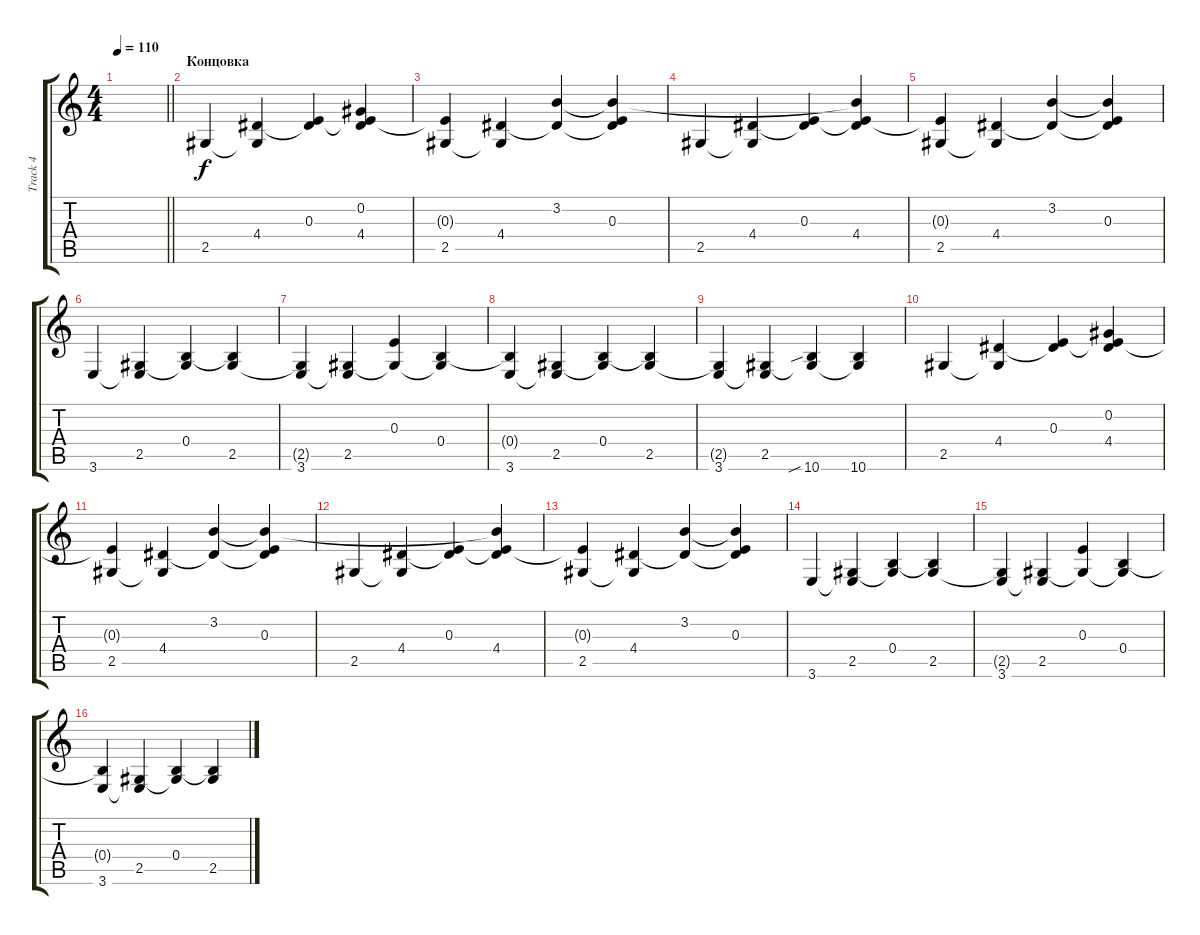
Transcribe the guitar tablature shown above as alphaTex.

\track ("Track 4" "Track 4") {instrument distortionguitar}
\staff {score tabs}
\tuning (Db4 Ab3 E3 B2 Gb2 Db2) {hide}
\ts (4 4)
\tempo 110
\clef g2
\barLineRight lightlight
\ks c
|
\section ("" "Концовка")
2.5.4 (4.4 2.5{t}).4 (0.3 4.4{t}).4 (0.2 0.3{t} 4.4).4 |
(0.3{t} 2.5).4 (4.4 2.5{t}).4 (3.2 4.4{t}).4 (3.2{t} 0.3 4.4{t}).4 |
2.5.4 (4.4 2.5{t}).4 (0.3 4.4{t}).4 (3.2{t} 0.3{t} 4.4).4 |
(0.3{t} 2.5).4 (4.4 2.5{t}).4 (3.2 4.4{t}).4 (3.2{t} 0.3 4.4{t}).4 |
3.6.4 (2.5 3.6{t}).4 (0.4 2.5{t}).4 (0.4{t} 2.5).4 |
(2.5{t} 3.6).4 (2.5 3.6{t}).4 (0.3 2.5{t}).4 (0.4 2.5{t}).4 |
(0.4{t} 3.6).4 (2.5 3.6{t}).4 (0.4 2.5{t}).4 (0.4{t} 2.5).4 |
(2.5{t} 3.6).4 (2.5 3.6{t}).4 (2.5{t} 10.6{sib}).4 (2.5{t} 10.6).4 |
2.5.4 (4.4 2.5{t}).4 (0.3 4.4{t}).4 (0.2 0.3{t} 4.4).4 |
(0.3{t} 2.5).4 (4.4 2.5{t}).4 (3.2 4.4{t}).4 (3.2{t} 0.3 4.4{t}).4 |
2.5.4 (4.4 2.5{t}).4 (0.3 4.4{t}).4 (3.2{t} 0.3{t} 4.4).4 |
(0.3{t} 2.5).4 (4.4 2.5{t}).4 (3.2 4.4{t}).4 (3.2{t} 0.3 4.4{t}).4 |
3.6.4 (2.5 3.6{t}).4 (0.4 2.5{t}).4 (0.4{t} 2.5).4 |
(2.5{t} 3.6).4 (2.5 3.6{t}).4 (0.3 2.5{t}).4 (0.4 2.5{t}).4 |
(0.4{t} 3.6).4 (2.5 3.6{t}).4 (0.4 2.5{t}).4 (0.4{t} 2.5).4
